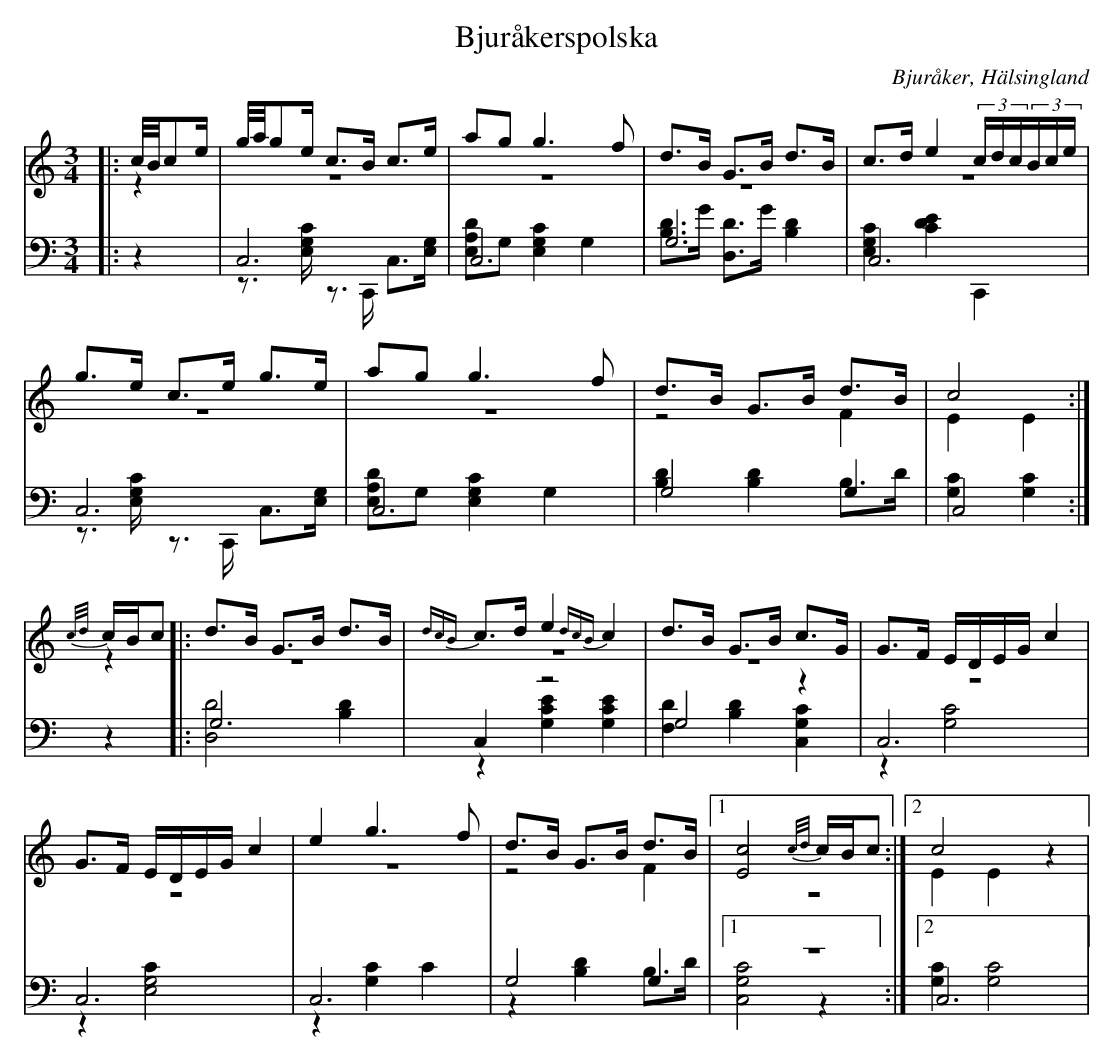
X:1
T: Bjuråkerspolska
O: Bjuråker, Hälsingland
M: 3/4
L: 1/8
K: C
V:1
V:2 merge
V:3
V:4 merge
V:1
|:c//B//ce/|g//a//ge/ c>B c>e|ag g3 f|d>B G>B d>B|c>d e2 (3c/d/c/(3B/c/e/|
g>e c>e g>e|ag g3 f|d>B G>B d>B|c4:|
{c/d/}c/B/c |:d>B G>B d>B|{dcB}c>d e2 {dcB}c2|d>B G>B c>G|G>F E/D/E/G/ c2|
G>F E/D/E/G/ c2|e2 g3 f|d>B G>B d>B|1 [E4c4] {c/d/}c/B/c:|2 c4 z2|
V:2
|:z2|z6|z6|z6|z6|
z6|z6|z4 F2|E2 E2:|
z2|:z6|z6|z6|z6|
 z6|z6|z4 F2|1 z6:|2 E2 E2 z2|
V:3 clef=bass
|:z2|C,6|C,6|G,6|C,6|
C,6|C,6|G,4 G,2|C,4:|
z2|:G,6|C,2 z4|G,4 z2|C,6|
 C,6|C,6|G,4 G,2|1 z6:|2 C,6|
V:4 clef=bass
|:z2|z>[E,G,C] z>C,, C,>[E,G,]|[E,A,D]G, [E,2G,2C2] G,2|[B,D]>G [D,D]>G [B,2D2]|[E,2G,2C2] [D2E2C2] C,,2|
z>[E,G,C] z>C,, C,>[E,G,]|[E,A,D]G, [E,2G,2C2] G,2|[B,2D2] [B,2D2] B,>D|[G,2C2][G,2C2]:|
z2|:[D,4D4] [B,2D2]|z2 [G,2C2E2] [G,2C2E2]|[F,2D2][B,2D2] [C,2G,2C2]|z2 [G,4C4]|
z2 [E,4G,4C2]|z2 [G,2C2] C2|z2 [B,2D2] B,>D|1 [C,4G,4C4] z2:|2 [G,2C2] [G,4C4]|
